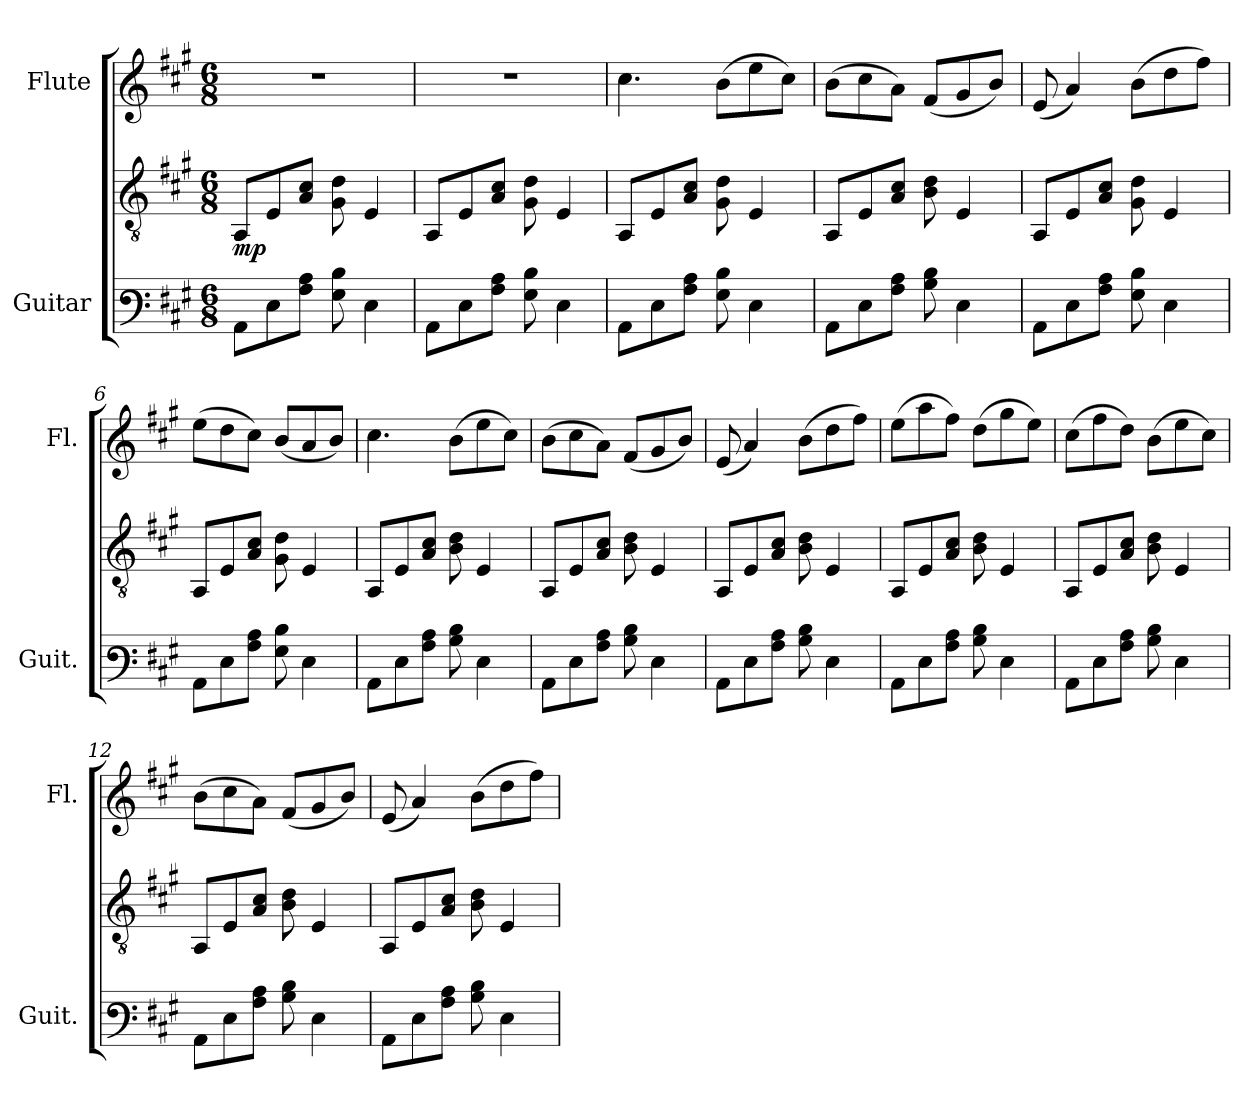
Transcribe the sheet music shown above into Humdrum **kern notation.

**kern	**kern	**dynam	**kern
*part2	*part2	*part2	*part1
*staff3	*staff2	*staff2/3	*staff1
*I"Guitar	*	*	*I"Flute
*I'Guit.	*	*	*I'Fl.
*stria6	*	*	*
*	*clefGv2	*	*clefG2
*k[f#c#g#]	*k[f#c#g#]	*	*k[f#c#g#]
*M6/8	*M6/8	*	*M6/8
*MM70	*MM70	*	*MM70
=1	=1	=1	=1
!	!	!LO:DY:b	!
8AAL	8AA/L	mp	2.r
8E	8E/	.	.
8A\ 8c#\J	8A/ 8c#/J	.	.
8G# 8d	8G#\ 8d\	.	.
4E	4E/	.	.
=2	=2	=2	=2
8AAL	8AA/L	.	2.r
8E	8E/	.	.
8A\ 8c#\J	8A/ 8c#/J	.	.
8G# 8d	8G#\ 8d\	.	.
4E	4E/	.	.
=3	=3	=3	=3
8AAL	8AA/L	.	4.cc#\
8E	8E/	.	.
8A\ 8c#\J	8A/ 8c#/J	.	.
8G# 8d	8G#\ 8d\	.	(>8b\L
4E	4E/	.	8ee\
.	.	.	8cc#\J)
=4	=4	=4	=4
8AAL	8AA/L	.	(>8b\L
8E	8E/	.	8cc#\
8A\ 8c#\J	8A/ 8c#/J	.	8a\J)
8B 8d	8B\ 8d\	.	(<8f#/L
4E	4E/	.	8g#/
.	.	.	8b/J)
=5	=5	=5	=5
8AAL	8AA/L	.	(<8e/
8E	8E/	.	4a/)
8A\ 8c#\J	8A/ 8c#/J	.	.
8G# 8d	8G#\ 8d\	.	(>8b\L
4E	4E/	.	8dd\
.	.	.	8ff#\J)
=6	=6	=6	=6
8AAL	8AA/L	.	(>8ee\L
8E	8E/	.	8dd\
8A\ 8c#\J	8A/ 8c#/J	.	8cc#\J)
8G# 8d	8G#\ 8d\	.	(<8b/L
4E	4E/	.	8a/
.	.	.	8b/J)
!!LO:LB:g=z
=7	=7	=7	=7
8AAL	8AA/L	.	4.cc#\
8E	8E/	.	.
8A\ 8c#\J	8A/ 8c#/J	.	.
8B 8d	8B\ 8d\	.	(>8b\L
4E	4E/	.	8ee\
.	.	.	8cc#\J)
=8	=8	=8	=8
8AAL	8AA/L	.	(>8b\L
8E	8E/	.	8cc#\
8A\ 8c#\J	8A/ 8c#/J	.	8a\J)
8B 8d	8B\ 8d\	.	(<8f#/L
4E	4E/	.	8g#/
.	.	.	8b/J)
=9	=9	=9	=9
8AAL	8AA/L	.	(<8e/
8E	8E/	.	4a/)
8A\ 8c#\J	8A/ 8c#/J	.	.
8B 8d	8B\ 8d\	.	(>8b\L
4E	4E/	.	8dd\
.	.	.	8ff#\J)
=10	=10	=10	=10
8AAL	8AA/L	.	(>8ee\L
8E	8E/	.	8aa\
8A\ 8c#\J	8A/ 8c#/J	.	8ff#\J)
8B 8d	8B\ 8d\	.	(>8dd\L
4E	4E/	.	8gg#\
.	.	.	8ee\J)
=11	=11	=11	=11
8AAL	8AA/L	.	(>8cc#\L
8E	8E/	.	8ff#\
8A\ 8c#\J	8A/ 8c#/J	.	8dd\J)
8B 8d	8B\ 8d\	.	(>8b\L
4E	4E/	.	8ee\
.	.	.	8cc#\J)
=12	=12	=12	=12
8AAL	8AA/L	.	(>8b\L
8E	8E/	.	8cc#\
8A\ 8c#\J	8A/ 8c#/J	.	8a\J)
8B 8d	8B\ 8d\	.	(<8f#/L
4E	4E/	.	8g#/
.	.	.	8b/J)
!!LO:LB:g=z
=13	=13	=13	=13
8AAL	8AA/L	.	(<8e/
8E	8E/	.	4a/)
8A\ 8c#\J	8A/ 8c#/J	.	.
8B 8d	8B\ 8d\	.	(>8b\L
4E	4E/	.	8dd\
.	.	.	8ff#\J)
=	=	=	=
*-	*-	*-	*-
